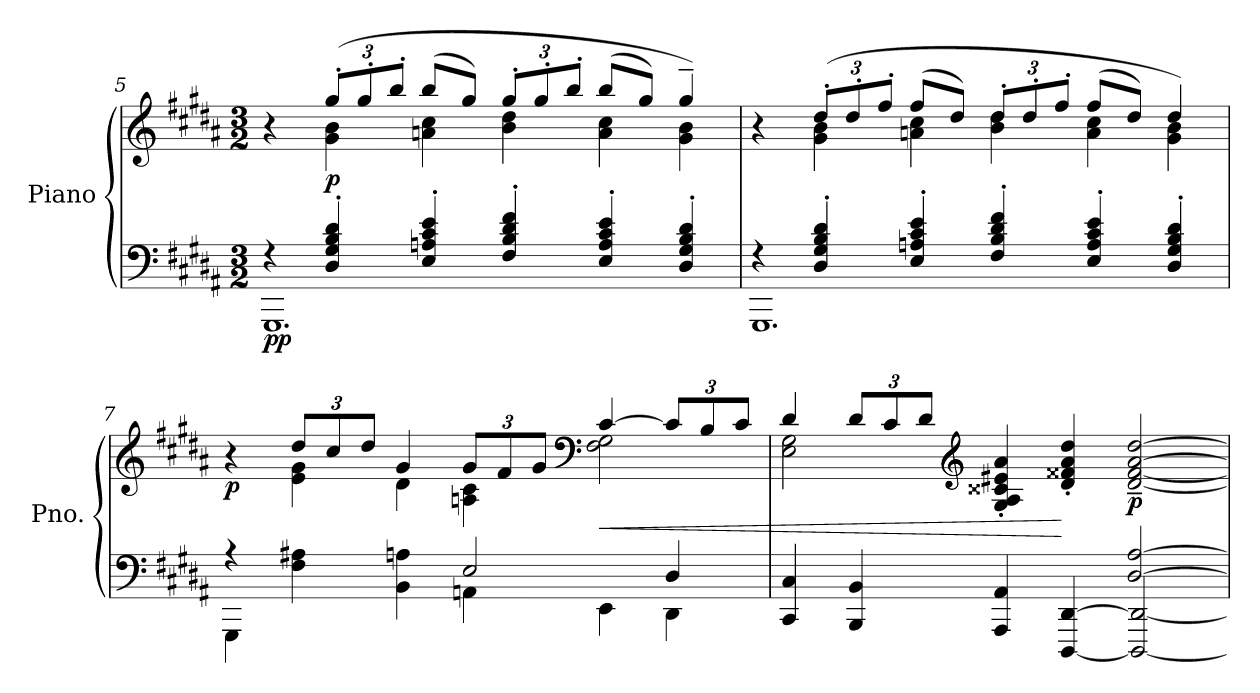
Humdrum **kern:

**kern	**kern	**dynam
*part1	*part1	*part1
*staff2	*staff1	*staff1/2
*I"Piano	*	*
*I'Pno.	*	*
*clefF4	*clefG2	*
*k[f#c#g#d#a#]	*k[f#c#g#d#a#]	*
*M3/2	*M3/2	*
=5	=5	=5
*^	*^	*
!	!	!	!	!LO:DY:b=2
4r	1.GGG#	4r	4ryy	pp
*	*	*Xbrackettup	*	*
!	!	!	!	!LO:DY:b
4D#/' 4G#/' 4B/' 4d#/'	.	(>12gg#'/L	4g#\ 4b\	p
.	.	12gg#'/	.	.
.	.	12bb'/J	.	.
4E/' 4An/' 4c#/' 4e/'	.	(>8bb/L	4an\ 4cc#\	.
.	.	8gg#/J)	.	.
4F#/' 4B/' 4d#/' 4f#/'	.	12gg#'/L	4b\ 4dd#\	.
.	.	12gg#'/	.	.
.	.	12bb'/J	.	.
4E/' 4A/' 4c#/' 4e/'	.	(>8bb/L	4a\ 4cc#\	.
.	.	8gg#/J)	.	.
4D#/' 4G#/' 4B/' 4d#/'	.	4gg#~/)	4g#\ 4b\	.
=6	=6	=6	=6	=6
4r	1.GGG#	4r	4ryy	.
!	!	!	!	!LO:DY:b
!	!	!	!	!LO:DY:n=1:b
4D#/' 4G#/' 4B/' 4d#/'	.	(>12dd#'/L	4g#\ 4b\	other-dynamics p
.	.	12dd#'/	.	.
.	.	12ff#'/J	.	.
4E/' 4An/' 4c#/' 4e/'	.	(>8ff#/L	4an\ 4cc#\	.
.	.	8dd#/J)	.	.
4F#/' 4B/' 4d#/' 4f#/'	.	12dd#'/L	4b\ 4dd#\	.
.	.	12dd#'/	.	.
.	.	12ff#'/J	.	.
4E/' 4A/' 4c#/' 4e/'	.	(>8ff#/L	4a\ 4cc#\	.
.	.	8dd#/J)	.	.
4D#/' 4G#/' 4B/' 4d#/'	.	4dd#/)	4g#\ 4b\	.
!!LO:LB:g=z	!!
=7	=7	=7	=7	=7
!	!	!	!	!LO:DY:b
4r	4GGG#\	4r	4ryy	p
4F#\ 4A#X\	2ryy	12dd#/L	4e\ 4g#\	.
.	.	12cc#/	.	.
.	.	12dd#/J	.	.
4BB\ 4An\	.	4g#/	4d#\	.
2E/	4AAn\	12g#/L	4An\ 4c#\	.
.	.	12f#/	.	.
.	.	12g#/J	.	.
*	*	*clefF4	*	*
!	!	!	!	!LO:HP:b
.	4EE\	[4c#/	2F#\ 2G#\	<
4D#/	4DD#\	12c#/L]	.	.
.	.	12B/	.	.
.	.	12c#/J	.	.
=8	=8	=8	=8	=8
4CC#/ 4C#/	1ryy	4d#/	2E\ 2G#\	.
4BBB/ 4BB/	.	12d#/L	.	.
.	.	12c#/	.	.
.	.	12d#/J	.	.
*	*	*clefG2	*	*
4AAA#/ 4AA#/	.	4G#/'< 4A#/'< 4c##X/'< 4e#X/'< 4a#/'<	1ryy	.
[4DDD#/ [4DD#/	.	4d#/'< 4f##X/'< 4a#/'< 4dd#/'<	.	[
!	!	!	!	!LO:DY:b
[2D#/ [2A#/	2DDD#/_ 2DD#/_	[2d#/~< [2f##/~< [2a#/~< [2dd#/~<	.	p
*v	*v	*	*	*
*	*v	*v	*
=	=	=
*-	*-	*-
